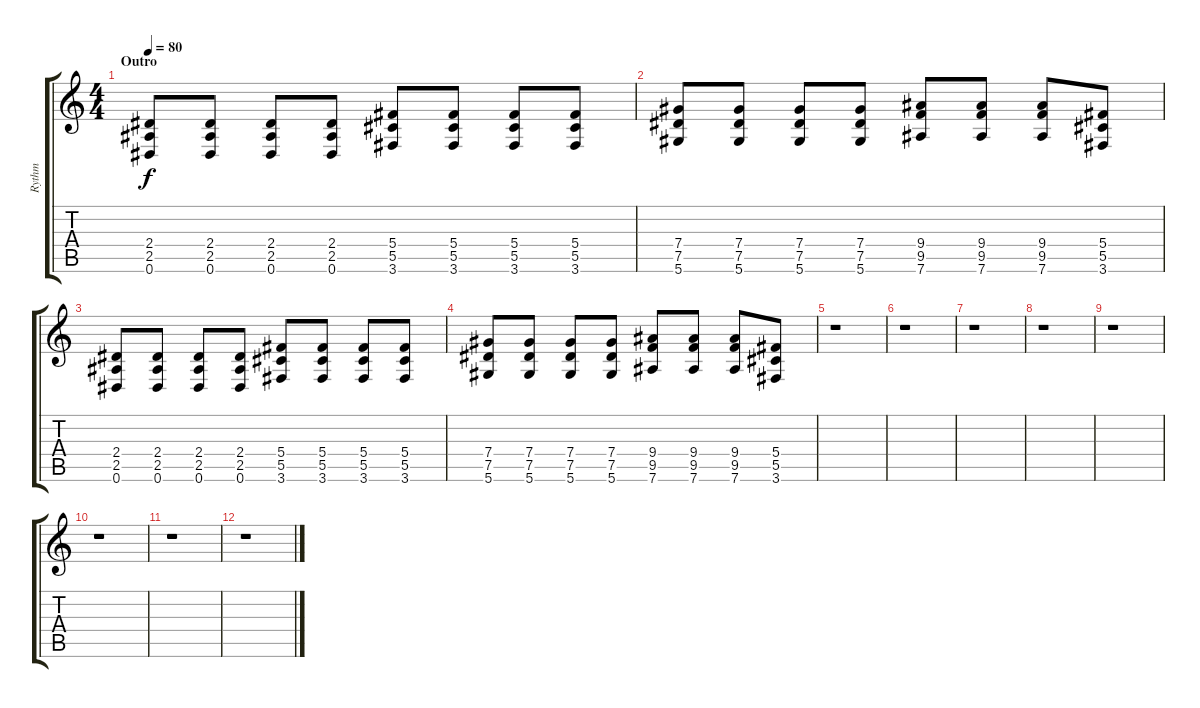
\track ("Rythm" "Rythm") {instrument overdrivenguitar}
\staff {score tabs}
\tuning (Eb4 Bb3 Gb3 Db3 Ab2 Eb2) {hide}
\ts (4 4)
\section ("" "Outro")
\tempo 80
\clef g2
\ks c
(2.4 2.5 0.6).8{dy f} (2.4 2.5 0.6).8 (2.4 2.5 0.6).8 (2.4 2.5 0.6).8 (5.4 5.5 3.6).8 (5.4 5.5 3.6).8 (5.4 5.5 3.6).8 (5.4 5.5 3.6).8 |
(7.4 7.5 5.6).8 (7.4 7.5 5.6).8 (7.4 7.5 5.6).8 (7.4 7.5 5.6).8 (9.4 9.5 7.6).8 (9.4 9.5 7.6).8 (9.4 9.5 7.6).8 (5.4 5.5 3.6).8 |
(2.4 2.5 0.6).8 (2.4 2.5 0.6).8 (2.4 2.5 0.6).8 (2.4 2.5 0.6).8 (5.4 5.5 3.6).8 (5.4 5.5 3.6).8 (5.4 5.5 3.6).8 (5.4 5.5 3.6).8 |
(7.4 7.5 5.6).8 (7.4 7.5 5.6).8 (7.4 7.5 5.6).8 (7.4 7.5 5.6).8 (9.4 9.5 7.6).8 (9.4 9.5 7.6).8 (9.4 9.5 7.6).8 (5.4 5.5 3.6).8 |
r.1 |
r.1 |
r.1 |
r.1 |
r.1 |
r.1 |
r.1 |
r.1
